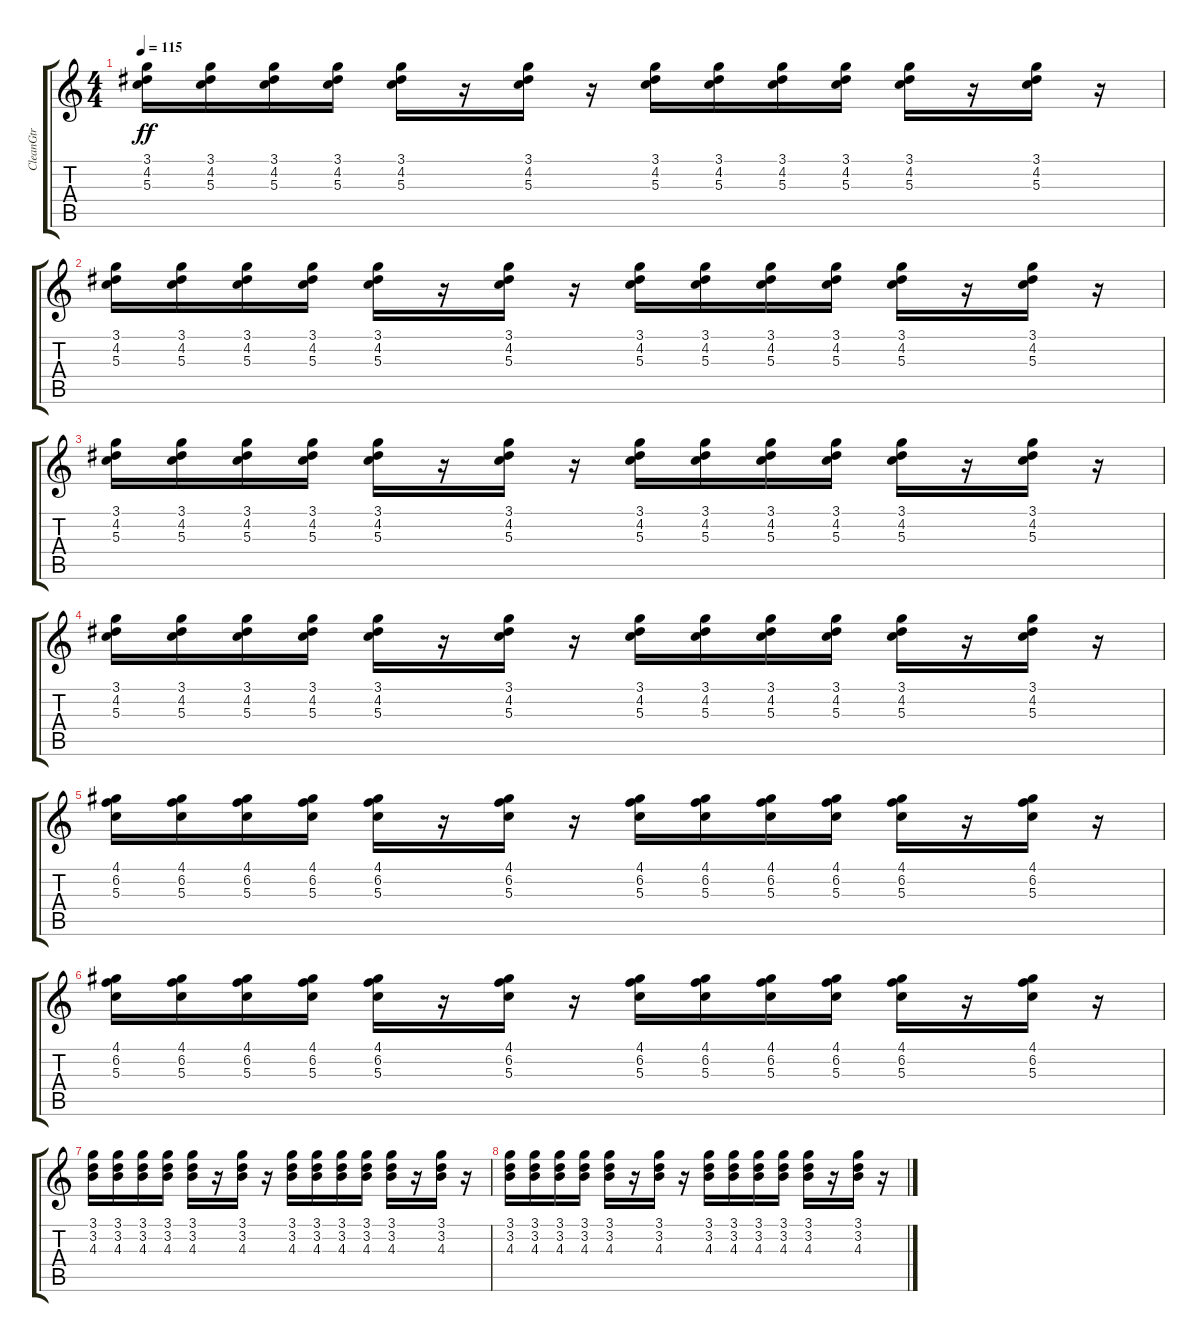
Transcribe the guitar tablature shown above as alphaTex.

\track ("CleanGtr" "CleanGtr") {instrument electricguitarclean}
\staff {score tabs}
\tuning (E4 B3 G3 D3 A2 E2) {hide}
\ts (4 4)
\tempo 115
\clef g2
\ks c
(3.1 4.2 5.3).16{dy ff} (3.1 4.2 5.3).16 (3.1 4.2 5.3).16 (3.1 4.2 5.3).16 (3.1 4.2 5.3).16 r.16 (3.1 4.2 5.3).16 r.16 (3.1 4.2 5.3).16 (3.1 4.2 5.3).16 (3.1 4.2 5.3).16 (3.1 4.2 5.3).16 (3.1 4.2 5.3).16 r.16 (3.1 4.2 5.3).16 r.16 |
(3.1 4.2 5.3).16 (3.1 4.2 5.3).16 (3.1 4.2 5.3).16 (3.1 4.2 5.3).16 (3.1 4.2 5.3).16 r.16 (3.1 4.2 5.3).16 r.16 (3.1 4.2 5.3).16 (3.1 4.2 5.3).16 (3.1 4.2 5.3).16 (3.1 4.2 5.3).16 (3.1 4.2 5.3).16 r.16 (3.1 4.2 5.3).16 r.16 |
(3.1 4.2 5.3).16 (3.1 4.2 5.3).16 (3.1 4.2 5.3).16 (3.1 4.2 5.3).16 (3.1 4.2 5.3).16 r.16 (3.1 4.2 5.3).16 r.16 (3.1 4.2 5.3).16 (3.1 4.2 5.3).16 (3.1 4.2 5.3).16 (3.1 4.2 5.3).16 (3.1 4.2 5.3).16 r.16 (3.1 4.2 5.3).16 r.16 |
(3.1 4.2 5.3).16 (3.1 4.2 5.3).16 (3.1 4.2 5.3).16 (3.1 4.2 5.3).16 (3.1 4.2 5.3).16 r.16 (3.1 4.2 5.3).16 r.16 (3.1 4.2 5.3).16 (3.1 4.2 5.3).16 (3.1 4.2 5.3).16 (3.1 4.2 5.3).16 (3.1 4.2 5.3).16 r.16 (3.1 4.2 5.3).16 r.16 |
(4.1 6.2 5.3).16 (4.1 6.2 5.3).16 (4.1 6.2 5.3).16 (4.1 6.2 5.3).16 (4.1 6.2 5.3).16 r.16 (4.1 6.2 5.3).16 r.16 (4.1 6.2 5.3).16 (4.1 6.2 5.3).16 (4.1 6.2 5.3).16 (4.1 6.2 5.3).16 (4.1 6.2 5.3).16 r.16 (4.1 6.2 5.3).16 r.16 |
(4.1 6.2 5.3).16 (4.1 6.2 5.3).16 (4.1 6.2 5.3).16 (4.1 6.2 5.3).16 (4.1 6.2 5.3).16 r.16 (4.1 6.2 5.3).16 r.16 (4.1 6.2 5.3).16 (4.1 6.2 5.3).16 (4.1 6.2 5.3).16 (4.1 6.2 5.3).16 (4.1 6.2 5.3).16 r.16 (4.1 6.2 5.3).16 r.16 |
(3.1 3.2 4.3).16 (3.1 3.2 4.3).16 (3.1 3.2 4.3).16 (3.1 3.2 4.3).16 (3.1 3.2 4.3).16 r.16 (3.1 3.2 4.3).16 r.16 (3.1 3.2 4.3).16 (3.1 3.2 4.3).16 (3.1 3.2 4.3).16 (3.1 3.2 4.3).16 (3.1 3.2 4.3).16 r.16 (3.1 3.2 4.3).16 r.16 |
(3.1 3.2 4.3).16 (3.1 3.2 4.3).16 (3.1 3.2 4.3).16 (3.1 3.2 4.3).16 (3.1 3.2 4.3).16 r.16 (3.1 3.2 4.3).16 r.16 (3.1 3.2 4.3).16 (3.1 3.2 4.3).16 (3.1 3.2 4.3).16 (3.1 3.2 4.3).16 (3.1 3.2 4.3).16 r.16 (3.1 3.2 4.3).16 r.16
